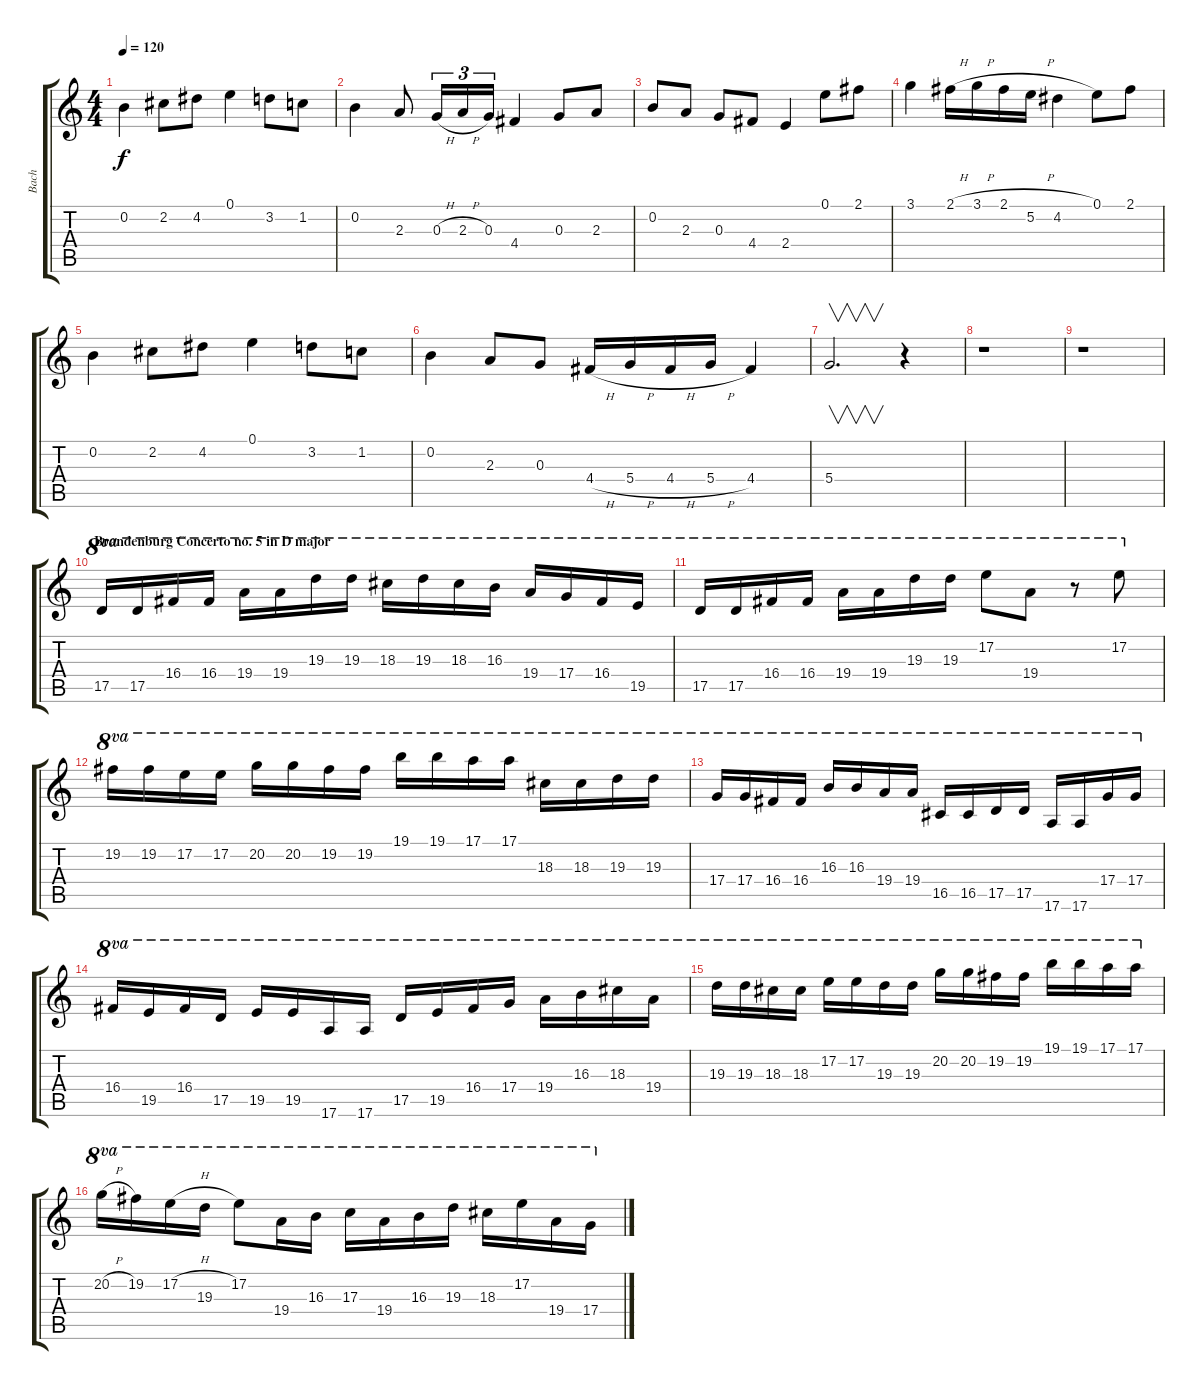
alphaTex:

\track ("Bach" "Bach") {instrument distortionguitar}
\staff {score tabs}
\tuning (E4 B3 G3 D3 A2 E2) {hide}
\ts (4 4)
\tempo 120
\clef g2
\ks c
0.2.4{dy f} 2.2.8 4.2.8 0.1.4 3.2.8 1.2.8 |
0.2.4 2.3.8 0.3{h}.16{tu (3 2)} 2.3{h}.16{tu (3 2)} 0.3.16{tu (3 2)} 4.4.4 0.3.8 2.3.8 |
0.2.8 2.3.8 0.3.8 4.4.8 2.4.4 0.1.8 2.1.8 |
3.1.4 2.1{h}.16 3.1{h}.16 2.1{h}.16 5.2.16 4.2.4 0.1.8 2.1.8 |
0.2.4 2.2.8 4.2.8 0.1.4 3.2.8 1.2.8 |
0.2.4 2.3.8 0.3.8 4.4{h}.16 5.4{h}.16 4.4{h}.16 5.4{h}.16 4.4.4 |
5.4.2{v d} r.4 |
r.1 |
r.1 |
\section ("" "Brandenburg Concerto no. 5 in D major")
17.5.16{ot 8va} 17.5.16{ot 8va} 16.4.16{ot 8va} 16.4.16{ot 8va} 19.4.16{ot 8va} 19.4.16{ot 8va} 19.3.16{ot 8va} 19.3.16{ot 8va} 18.3.16{ot 8va} 19.3.16{ot 8va} 18.3.16{ot 8va} 16.3.16{ot 8va} 19.4.16{ot 8va} 17.4.16{ot 8va} 16.4.16{ot 8va} 19.5.16{ot 8va} |
17.5.16{ot 8va} 17.5.16{ot 8va} 16.4.16{ot 8va} 16.4.16{ot 8va} 19.4.16{ot 8va} 19.4.16{ot 8va} 19.3.16{ot 8va} 19.3.16{ot 8va} 17.2.8{ot 8va} 19.4.8{ot 8va} r.8{ot 8va} 17.2.8{ot 8va} |
19.2.16{ot 8va} 19.2.16{ot 8va} 17.2.16{ot 8va} 17.2.16{ot 8va} 20.2.16{ot 8va} 20.2.16{ot 8va} 19.2.16{ot 8va} 19.2.16{ot 8va} 19.1.16{ot 8va} 19.1.16{ot 8va} 17.1.16{ot 8va} 17.1.16{ot 8va} 18.3.16{ot 8va} 18.3.16{ot 8va} 19.3.16{ot 8va} 19.3.16{ot 8va} |
17.4.16{ot 8va} 17.4.16{ot 8va} 16.4.16{ot 8va} 16.4.16{ot 8va} 16.3.16{ot 8va} 16.3.16{ot 8va} 19.4.16{ot 8va} 19.4.16{ot 8va} 16.5.16{ot 8va} 16.5.16{ot 8va} 17.5.16{ot 8va} 17.5.16{ot 8va} 17.6.16{ot 8va} 17.6.16{ot 8va} 17.4.16{ot 8va} 17.4.16{ot 8va} |
16.4.16{ot 8va} 19.5.16{ot 8va} 16.4.16{ot 8va} 17.5.16{ot 8va} 19.5.16{ot 8va} 19.5.16{ot 8va} 17.6.16{ot 8va} 17.6.16{ot 8va} 17.5.16{ot 8va} 19.5.16{ot 8va} 16.4.16{ot 8va} 17.4.16{ot 8va} 19.4.16{ot 8va} 16.3.16{ot 8va} 18.3.16{ot 8va} 19.4.16{ot 8va} |
19.3.16{ot 8va} 19.3.16{ot 8va} 18.3.16{ot 8va} 18.3.16{ot 8va} 17.2.16{ot 8va} 17.2.16{ot 8va} 19.3.16{ot 8va} 19.3.16{ot 8va} 20.2.16{ot 8va} 20.2.16{ot 8va} 19.2.16{ot 8va} 19.2.16{ot 8va} 19.1.16{ot 8va} 19.1.16{ot 8va} 17.1.16{ot 8va} 17.1.16{ot 8va} |
20.2{h}.16{ot 8va} 19.2.16{ot 8va} 17.2{h}.16{ot 8va} 19.3.16{ot 8va} 17.2.8{ot 8va} 19.4.16{ot 8va} 16.3.16{ot 8va} 17.3.16{ot 8va} 19.4.16{ot 8va} 16.3.16{ot 8va} 19.3.16{ot 8va} 18.3.16{ot 8va} 17.2.16{ot 8va} 19.4.16{ot 8va} 17.4.16{ot 8va}
